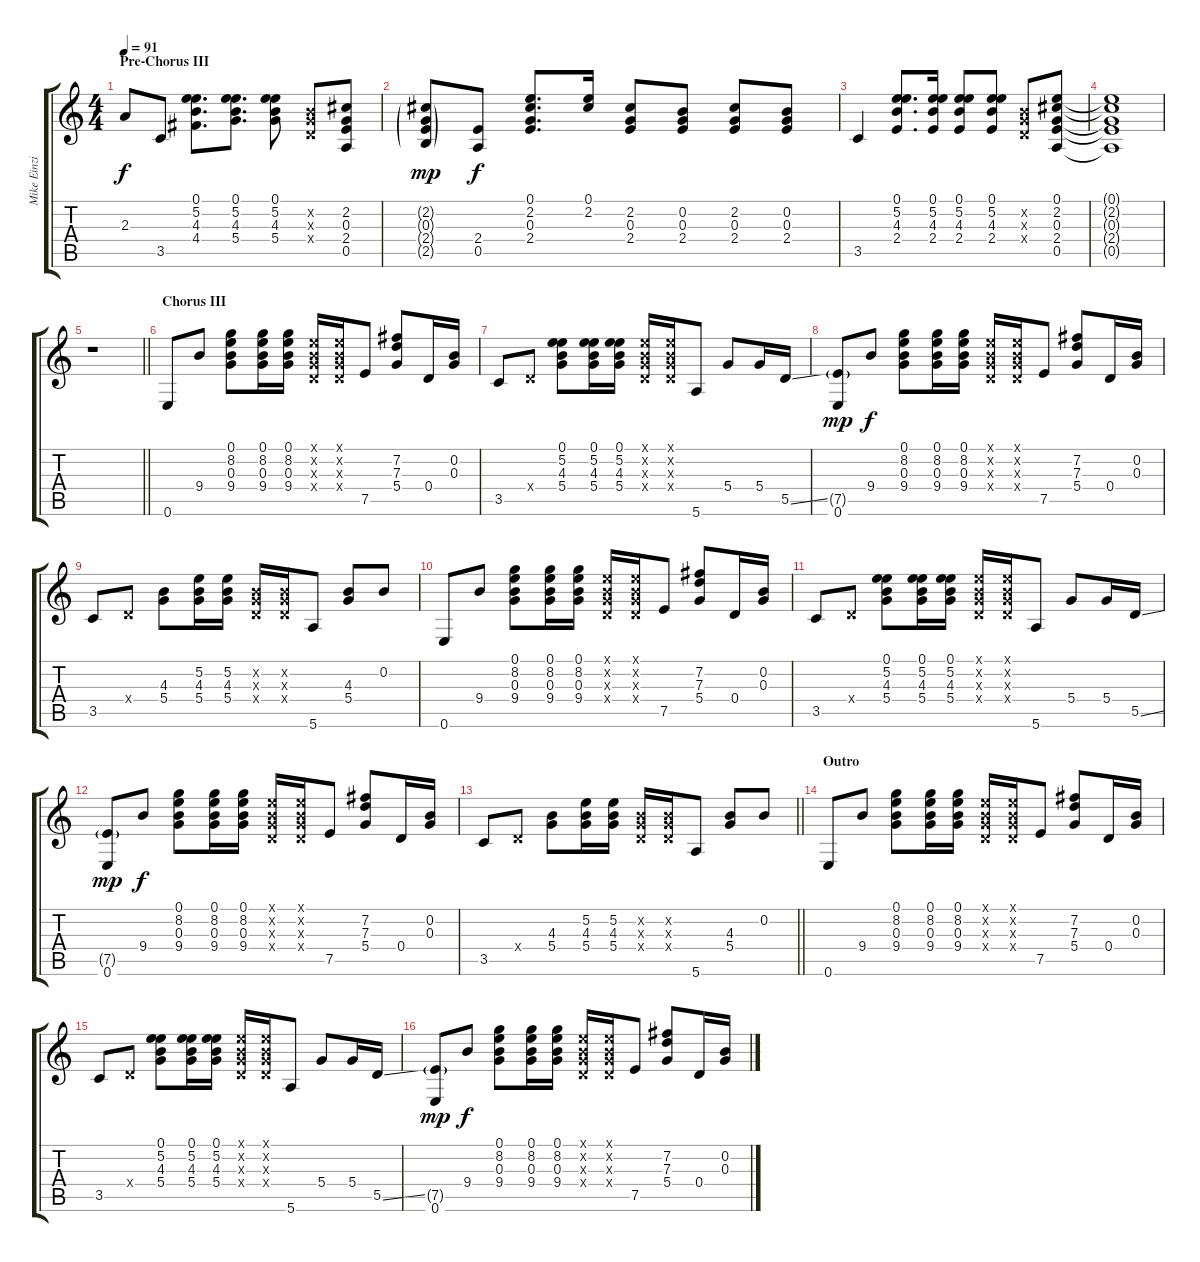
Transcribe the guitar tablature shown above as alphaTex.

\track ("Mike Einziger" "Mike Einzi") {instrument acousticguitarsteel}
\staff {score tabs}
\tuning (E4 B3 G3 D3 A2 E2) {hide}
\ts (4 4)
\section ("" "Pre-Chorus III")
\tempo 91
\clef g2
\ks c
2.3.8{dy f} 3.5.8 (0.1 5.2 4.3 4.4).8{d} (0.1 5.2 4.3 5.4).8{d} (0.1 5.2 4.3 5.4).8 (0.2{x} 0.3{x} 0.4{x}).8 (2.2 0.3 2.4 0.5).8 |
(2.2{g} 0.3{g} 2.4{g} 2.5{g}).8{dy mp} (2.4 0.5).8{dy f} (0.1 2.2 0.3 2.4).8{d} (0.1 2.2).16 (2.2 0.3 2.4).8 (0.2 0.3 2.4).8 (2.2 0.3 2.4).8 (0.2 0.3 2.4).8 |
3.5.4 (0.1 5.2 4.3 2.4).8{d} (0.1 5.2 4.3 2.4).16 (0.1 5.2 4.3 2.4).8 (0.1 5.2 4.3 2.4).8 (0.2{x} 0.3{x} 0.4{x}).8 (0.1 2.2 0.3 2.4 0.5).8 |
(0.1{t} 2.2{t} 0.3{t} 2.4{t} 0.5{t}).1 |
\barLineRight lightlight
r.1 |
\section ("" "Chorus III")
0.6.8 9.4.8 (0.1 8.2 0.3 9.4).8 (0.1 8.2 0.3 9.4).16 (0.1 8.2 0.3 9.4).16 (0.1{x} 0.2{x} 0.3{x} 0.4{x}).16 (0.1{x} 0.2{x} 0.3{x} 0.4{x}).16 7.5.8 (7.2 7.3 5.4).8 0.4.16 (0.2 0.3).16 |
3.5.8 0.4{x}.8 (0.1 5.2 4.3 5.4).8 (0.1 5.2 4.3 5.4).16 (0.1 5.2 4.3 5.4).16 (0.1{x} 0.2{x} 0.3{x} 0.4{x}).16 (0.1{x} 0.2{x} 0.3{x} 0.4{x}).16 5.6.8 5.4.8 5.4.16 5.5{ss}.16 |
(7.5{g} 0.6).8{dy mp} 9.4.8{dy f} (0.1 8.2 0.3 9.4).8 (0.1 8.2 0.3 9.4).16 (0.1 8.2 0.3 9.4).16 (0.1{x} 0.2{x} 0.3{x} 0.4{x}).16 (0.1{x} 0.2{x} 0.3{x} 0.4{x}).16 7.5.8 (7.2 7.3 5.4).8 0.4.16 (0.2 0.3).16 |
3.5.8 0.4{x}.8 (4.3 5.4).8 (5.2 4.3 5.4).16 (5.2 4.3 5.4).16 (0.2{x} 0.3{x} 0.4{x}).16 (0.2{x} 0.3{x} 0.4{x}).16 5.6.8 (4.3 5.4).8 0.2.8 |
0.6.8 9.4.8 (0.1 8.2 0.3 9.4).8 (0.1 8.2 0.3 9.4).16 (0.1 8.2 0.3 9.4).16 (0.1{x} 0.2{x} 0.3{x} 0.4{x}).16 (0.1{x} 0.2{x} 0.3{x} 0.4{x}).16 7.5.8 (7.2 7.3 5.4).8 0.4.16 (0.2 0.3).16 |
3.5.8 0.4{x}.8 (0.1 5.2 4.3 5.4).8 (0.1 5.2 4.3 5.4).16 (0.1 5.2 4.3 5.4).16 (0.1{x} 0.2{x} 0.3{x} 0.4{x}).16 (0.1{x} 0.2{x} 0.3{x} 0.4{x}).16 5.6.8 5.4.8 5.4.16 5.5{ss}.16 |
(7.5{g} 0.6).8{dy mp} 9.4.8{dy f} (0.1 8.2 0.3 9.4).8 (0.1 8.2 0.3 9.4).16 (0.1 8.2 0.3 9.4).16 (0.1{x} 0.2{x} 0.3{x} 0.4{x}).16 (0.1{x} 0.2{x} 0.3{x} 0.4{x}).16 7.5.8 (7.2 7.3 5.4).8 0.4.16 (0.2 0.3).16 |
\barLineRight lightlight
3.5.8 0.4{x}.8 (4.3 5.4).8 (5.2 4.3 5.4).16 (5.2 4.3 5.4).16 (0.2{x} 0.3{x} 0.4{x}).16 (0.2{x} 0.3{x} 0.4{x}).16 5.6.8 (4.3 5.4).8 0.2.8 |
\section ("" "Outro")
0.6.8 9.4.8 (0.1 8.2 0.3 9.4).8 (0.1 8.2 0.3 9.4).16 (0.1 8.2 0.3 9.4).16 (0.1{x} 0.2{x} 0.3{x} 0.4{x}).16 (0.1{x} 0.2{x} 0.3{x} 0.4{x}).16 7.5.8 (7.2 7.3 5.4).8 0.4.16 (0.2 0.3).16 |
3.5.8 0.4{x}.8 (0.1 5.2 4.3 5.4).8 (0.1 5.2 4.3 5.4).16 (0.1 5.2 4.3 5.4).16 (0.1{x} 0.2{x} 0.3{x} 0.4{x}).16 (0.1{x} 0.2{x} 0.3{x} 0.4{x}).16 5.6.8 5.4.8 5.4.16 5.5{ss}.16 |
(7.5{g} 0.6).8{dy mp} 9.4.8{dy f} (0.1 8.2 0.3 9.4).8 (0.1 8.2 0.3 9.4).16 (0.1 8.2 0.3 9.4).16 (0.1{x} 0.2{x} 0.3{x} 0.4{x}).16 (0.1{x} 0.2{x} 0.3{x} 0.4{x}).16 7.5.8 (7.2 7.3 5.4).8 0.4.16 (0.2 0.3).16
